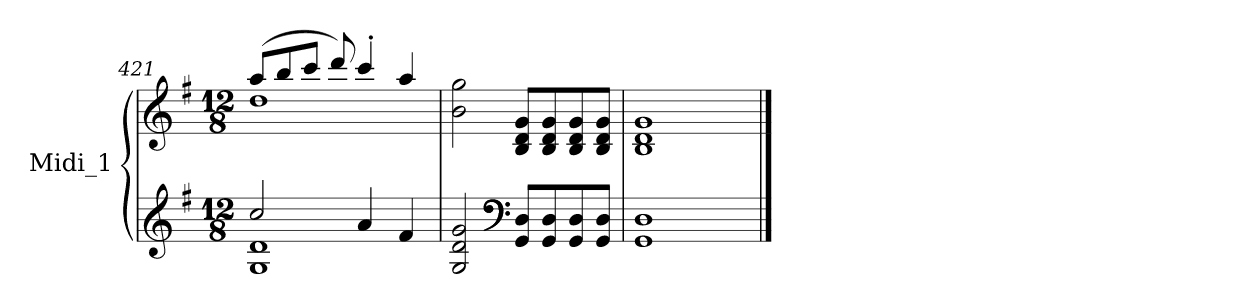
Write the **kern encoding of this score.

**kern	**kern
*part1	*part1
*staff2	*staff1
*I"Midi_1	*
!!LO:PB:g=z
*clefG2	*clefG2
*k[f#]	*k[f#]
*G:	*G:
*M12/8	*M12/8
=421	=421
*^	*^
2cc/	1G 1d	(>8aa/L	1dd
.	.	8bb/	.
.	.	8ccc/J	.
.	.	8ddd/)	.
4a/	.	4ccc'/	.
4f#/	.	4aa/	.
=422	=422	=422	=422
2G/ 2d/ 2g/	2ryy	2b\ 2gg\	2ryy
*clefF4	*	*	*
8GG/ 8D/L	2ryy	8B/ 8d/ 8g/L	2ryy
8GG/ 8D/	.	8B/ 8d/ 8g/	.
8GG/ 8D/	.	8B/ 8d/ 8g/	.
8GG/ 8D/J	.	8B/ 8d/ 8g/J	.
=423	=423	=423	=423
1GG 1D	2ryy	1B 1d 1g	2ryy
.	2ryy	.	2ryy
*v	*v	*	*
*	*v	*v
==	==
*-	*-
